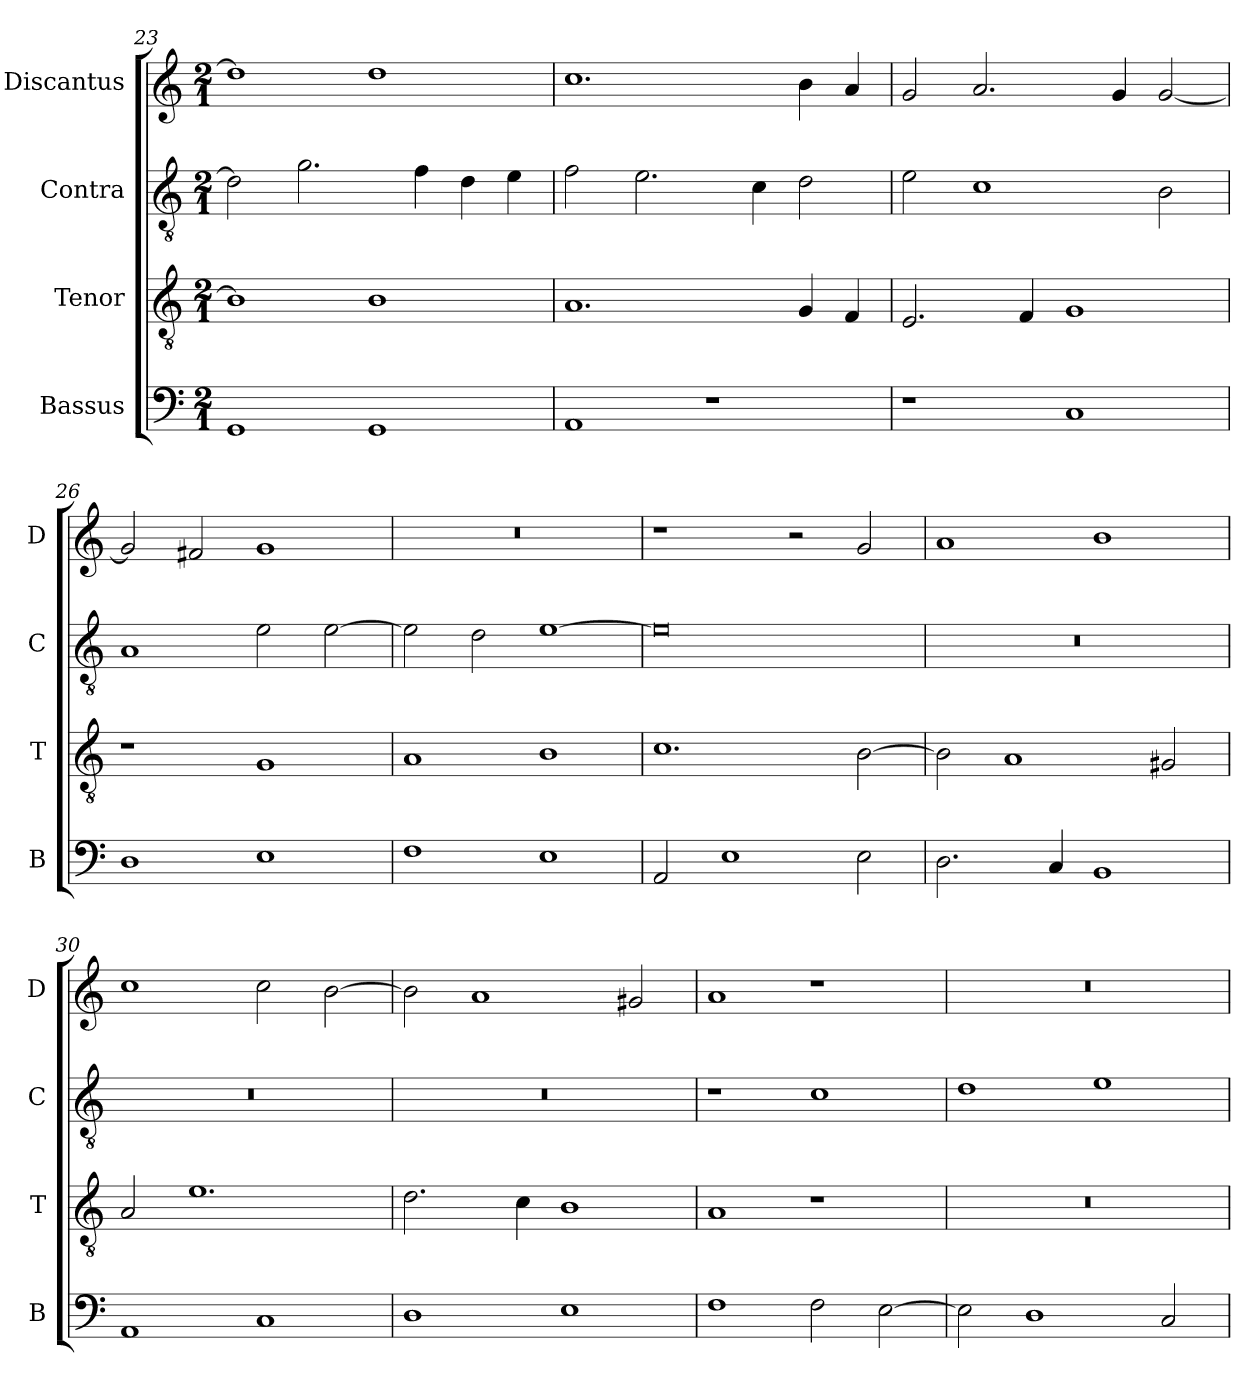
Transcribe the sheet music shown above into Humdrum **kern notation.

**kern	**kern	**kern	**kern
*part4	*part3	*part2	*part1
*staff4	*staff3	*staff2	*staff1
*I"Bassus	*I"Tenor	*I"Contra	*I"Discantus
*I'B	*I'T	*I'C	*I'D
*clefF4	*clefGv2	*clefGv2	*clefG2
*k[]	*k[]	*k[]	*k[]
*M2/1	*M2/1	*M2/1	*M2/1
=23	=23	=23	=23
1GG	1B]	2d\]	1dd]
.	.	2.g\	.
1GG	1B	.	1dd
.	.	4f\	.
.	.	4d\	.
.	.	4e\	.
=24	=24	=24	=24
1AA	1.A	2f\	1.cc
.	.	2.e\	.
1r	.	.	.
.	.	4c\	.
.	4G/	2d\	4b\
.	4F/	.	4a/
=25	=25	=25	=25
1r	2.E/	2e\	2g/
.	.	1c	2.a/
.	4F/	.	.
1C	1G	.	.
.	.	.	4g/
.	.	2B\	[2g/
=26	=26	=26	=26
1D	1r	1A	2g/]
.	.	.	2f#X/
1E	1G	2e\	1g
.	.	[2e\	.
=27	=27	=27	=27
1F	1A	2e\]	0r
.	.	2d\	.
1E	1B	[1e	.
=28	=28	=28	=28
2AA/	1.c	0e]	1r
1E	.	.	.
.	.	.	2r
2E\	[2B\	.	2g/
=29	=29	=29	=29
2.D\	2B\]	0r	1a
.	1A	.	.
4C/	.	.	.
1BB	.	.	1b
.	2G#X/	.	.
=30	=30	=30	=30
1AA	2A/	0r	1cc
.	1.e	.	.
1C	.	.	2cc\
.	.	.	[2b\
=31	=31	=31	=31
1D	2.d\	0r	2b\]
.	.	.	1a
.	4c\	.	.
1E	1B	.	.
.	.	.	2g#X/
=32	=32	=32	=32
1F	1A	1r	1a
2F\	1r	1c	1r
[2E\	.	.	.
=33	=33	=33	=33
2E\]	0r	1d	0r
1D	.	.	.
.	.	1e	.
2C/	.	.	.
=	=	=	=
*-	*-	*-	*-
